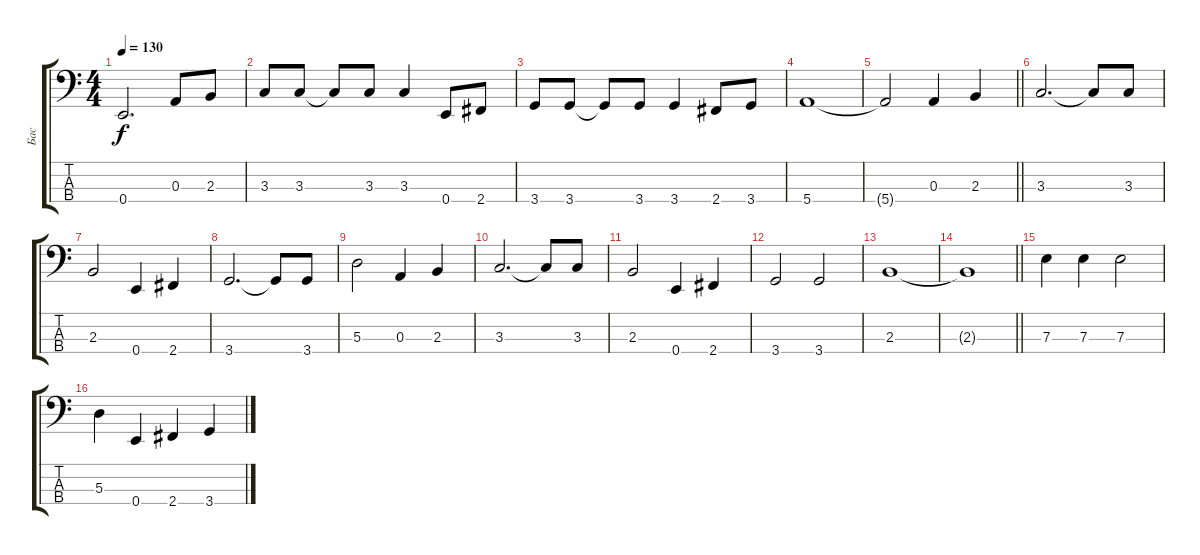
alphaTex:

\track ("Бас" "Бас") {instrument electricbassfinger}
\staff {score tabs}
\tuning (G2 D2 A1 E1) {hide}
\ts (4 4)
\tempo 130
\clef f4
\ks c
0.4.2{d dy f} 0.3.8 2.3.8 |
3.3.8 3.3.8 3.3{t}.8 3.3.8 3.3.4 0.4.8 2.4.8 |
3.4.8 3.4.8 3.4{t}.8 3.4.8 3.4.4 2.4.8 3.4.8 |
5.4.1 |
\barLineRight lightlight
5.4{t}.2 0.3.4 2.3.4 |
3.3.2{d} 3.3{t}.8 3.3.8 |
2.3.2 0.4.4 2.4.4 |
3.4.2{d} 3.4{t}.8 3.4.8 |
5.3.2 0.3.4 2.3.4 |
3.3.2{d} 3.3{t}.8 3.3.8 |
2.3.2 0.4.4 2.4.4 |
3.4.2 3.4.2 |
2.3.1 |
\barLineRight lightlight
2.3{t}.1 |
7.3.4 7.3.4 7.3.2 |
5.3.4 0.4.4 2.4.4 3.4.4
